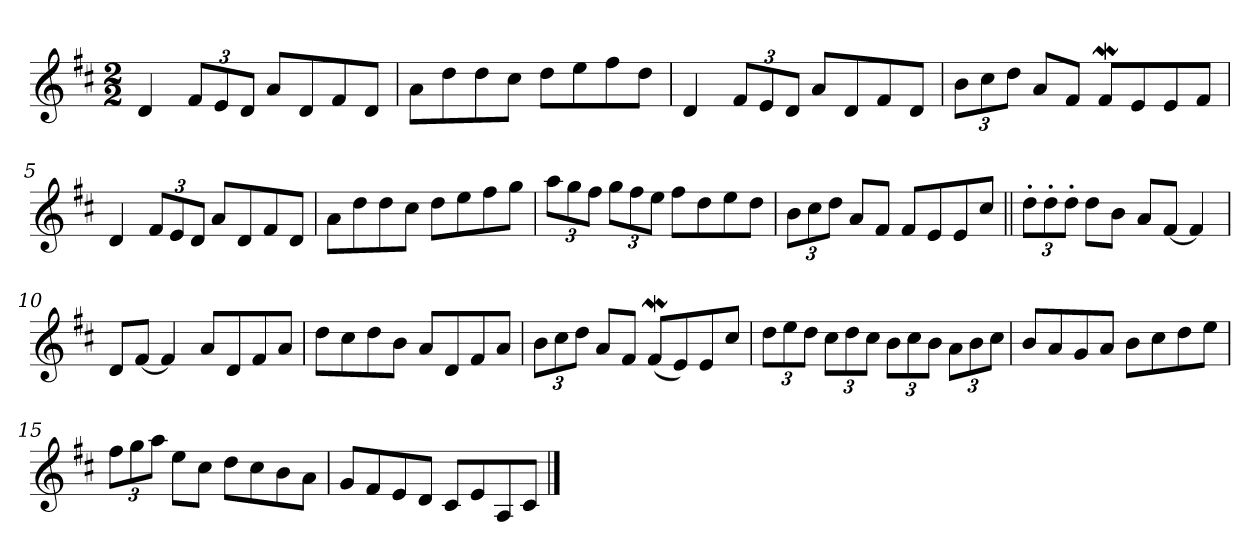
**kern
*part1
*staff1
*clefG2
*k[f#c#]
*D:
*M2/2
=1
4d/
*Xbrackettup
12f#/L
12e/
12d/J
8a/L
8d/
8f#/
8d/J
=2
8a\L
8dd\
8dd\
8cc#\J
8dd\L
8ee\
8ff#\
8dd\J
=3
4d/
12f#/L
12e/
12d/J
8a/L
8d/
8f#/
8d/J
=4
12b\L
12cc#\
12dd\J
8a/L
8f#/J
8f#W/L
8e/
8e/
8f#/J
=5
4d/
12f#/L
12e/
12d/J
8a/L
8d/
8f#/
8d/J
!!LO:LB:g=z
=6
8a\L
8dd\
8dd\
8cc#\J
8dd\L
8ee\
8ff#\
8gg\J
=7
12aa\L
12gg\
12ff#\J
12gg\L
12ff#\
12ee\J
8ff#\L
8dd\
8ee\
8dd\J
=8
12b\L
12cc#\
12dd\J
8a/L
8f#/J
8f#/L
8e/
8e/
8cc#/J
=9||
12dd'\L
12dd'\
12dd'\J
8dd\L
8b\J
8a/L
[8f#/J
4f#/]
=10
8d/L
[8f#/J
4f#/]
8a/L
8d/
8f#/
8a/J
!!LO:LB:g=z
=11
8dd\L
8cc#\
8dd\
8b\J
8a/L
8d/
8f#/
8a/J
=12
12b\L
12cc#\
12dd\J
8a/L
8f#/J
(<8f#W/L
8e/)
8e/
8cc#/J
=13
12dd\L
12ee\
12dd\J
12cc#\L
12dd\
12cc#\J
12b\L
12cc#\
12b\J
12a\L
12b\
12cc#\J
=14
8b/L
8a/
8g/
8a/J
8b\L
8cc#\
8dd\
8ee\J
=15
12ff#\L
12gg\
12aa\J
8ee\L
8cc#\J
8dd\L
8cc#\
8b\
8a\J
!!LO:LB:g=z
=16
8g/L
8f#/
8e/
8d/J
8c#/L
8e/
8A/
8c#/J
==
*-
